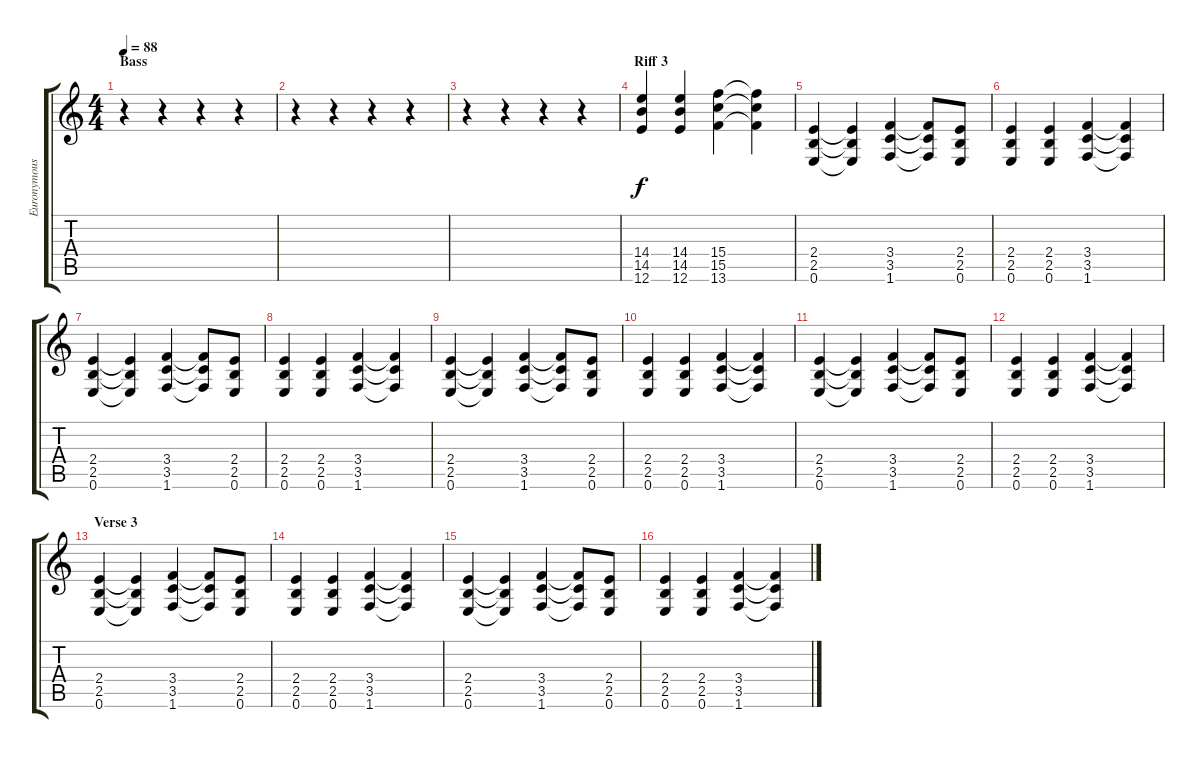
\track ("Euronymous" "Euronymous") {instrument distortionguitar}
\staff {score tabs}
\tuning (E4 B3 G3 D3 A2 E2) {hide}
\ts (4 4)
\section ("" "Bass")
\tempo 88
\clef g2
\ks c
r.4{dy f} r.4 r.4 r.4 |
r.4 r.4 r.4 r.4 |
r.4 r.4 r.4 r.4 |
\section ("" "Riff 3")
(14.4 14.5 12.6).4 (14.4 14.5 12.6).4 (15.4 15.5 13.6).4 (15.4{t} 15.5{t} 13.6{t}).4 |
(2.4 2.5 0.6).4 (2.4{t} 2.5{t} 0.6{t}).4 (3.4 3.5 1.6).4 (3.4{t} 3.5{t} 1.6{t}).8 (2.4 2.5 0.6).8 |
(2.4 2.5 0.6).4 (2.4 2.5 0.6).4 (3.4 3.5 1.6).4 (3.4{t} 3.5{t} 1.6{t}).4 |
(2.4 2.5 0.6).4 (2.4{t} 2.5{t} 0.6{t}).4 (3.4 3.5 1.6).4 (3.4{t} 3.5{t} 1.6{t}).8 (2.4 2.5 0.6).8 |
(2.4 2.5 0.6).4 (2.4 2.5 0.6).4 (3.4 3.5 1.6).4 (3.4{t} 3.5{t} 1.6{t}).4 |
(2.4 2.5 0.6).4 (2.4{t} 2.5{t} 0.6{t}).4 (3.4 3.5 1.6).4 (3.4{t} 3.5{t} 1.6{t}).8 (2.4 2.5 0.6).8 |
(2.4 2.5 0.6).4 (2.4 2.5 0.6).4 (3.4 3.5 1.6).4 (3.4{t} 3.5{t} 1.6{t}).4 |
(2.4 2.5 0.6).4 (2.4{t} 2.5{t} 0.6{t}).4 (3.4 3.5 1.6).4 (3.4{t} 3.5{t} 1.6{t}).8 (2.4 2.5 0.6).8 |
(2.4 2.5 0.6).4 (2.4 2.5 0.6).4 (3.4 3.5 1.6).4 (3.4{t} 3.5{t} 1.6{t}).4 |
\section ("" "Verse 3")
(2.4 2.5 0.6).4 (2.4{t} 2.5{t} 0.6{t}).4 (3.4 3.5 1.6).4 (3.4{t} 3.5{t} 1.6{t}).8 (2.4 2.5 0.6).8 |
(2.4 2.5 0.6).4 (2.4 2.5 0.6).4 (3.4 3.5 1.6).4 (3.4{t} 3.5{t} 1.6{t}).4 |
(2.4 2.5 0.6).4 (2.4{t} 2.5{t} 0.6{t}).4 (3.4 3.5 1.6).4 (3.4{t} 3.5{t} 1.6{t}).8 (2.4 2.5 0.6).8 |
(2.4 2.5 0.6).4 (2.4 2.5 0.6).4 (3.4 3.5 1.6).4 (3.4{t} 3.5{t} 1.6{t}).4
